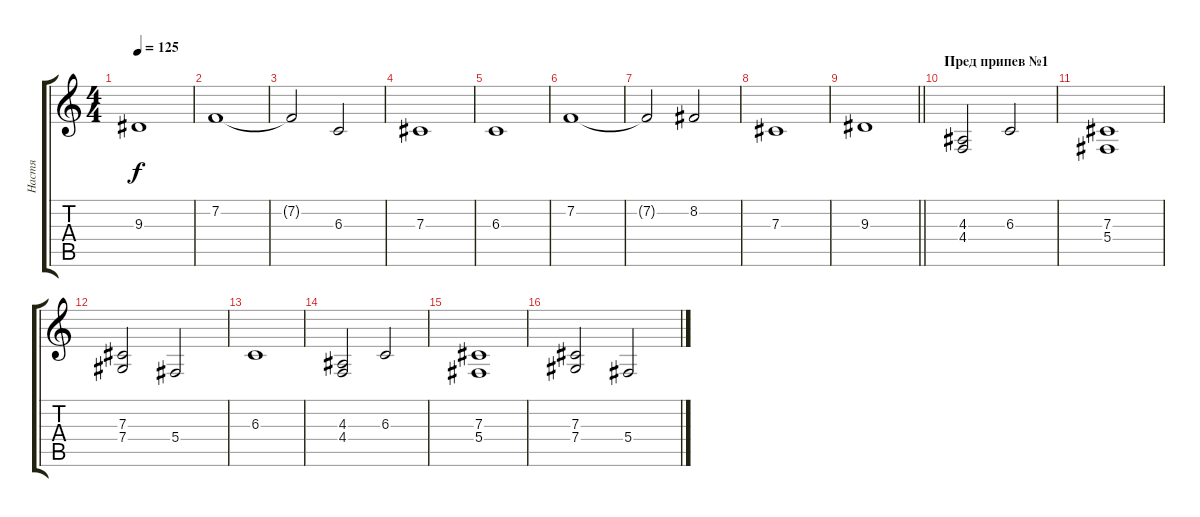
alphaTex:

\track ("Настя" "Настя") {instrument stringensemble1}
\staff {score tabs}
\tuning (Eb4 Bb3 Gb3 Db3 Ab2 Eb2) {hide}
\ts (4 4)
\tempo 125
\clef g2
\ks c
9.3.1{dy f} |
7.2.1 |
7.2{t}.2 6.3.2 |
7.3.1 |
6.3.1 |
7.2.1 |
7.2{t}.2 8.2.2 |
7.3.1 |
\barLineRight lightlight
9.3.1 |
\section ("" "Пред припев №1")
(4.3 4.4).2 6.3.2 |
(7.3 5.4).1 |
(7.3 7.4).2 5.4.2 |
6.3.1 |
(4.3 4.4).2 6.3.2 |
(7.3 5.4).1 |
(7.3 7.4).2 5.4.2
